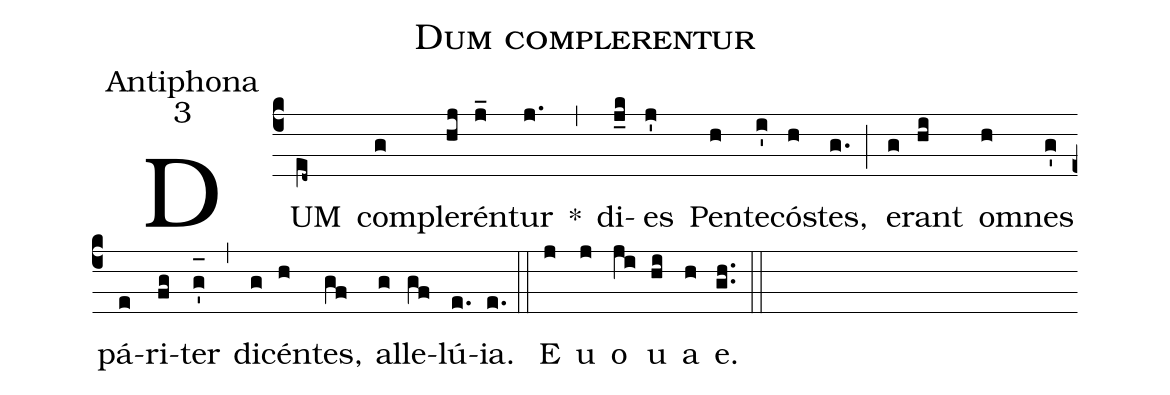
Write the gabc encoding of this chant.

name:Dum complerentur;
office-part:Antiphona;
mode:3;
%%
(c4) DUM(e[ll:1]d~) com(g)ple(hj)rén(j_)tur(j.) *(,) di(j_k)es(j') Pen(h)te(i')có(h)stes,(g.) (;) e(g)rant(hi) o(h)mnes(g') pá(e)ri(fg)ter(g'_[oh:h]) (,) di(g)cén(h)tes,(gf) al(g)le(gf)lú(e.){ia}.(e.) (::) <eu>E(j) u(j) o(ji) u(hi) a(h) e.</eu>(gh..) (::)
